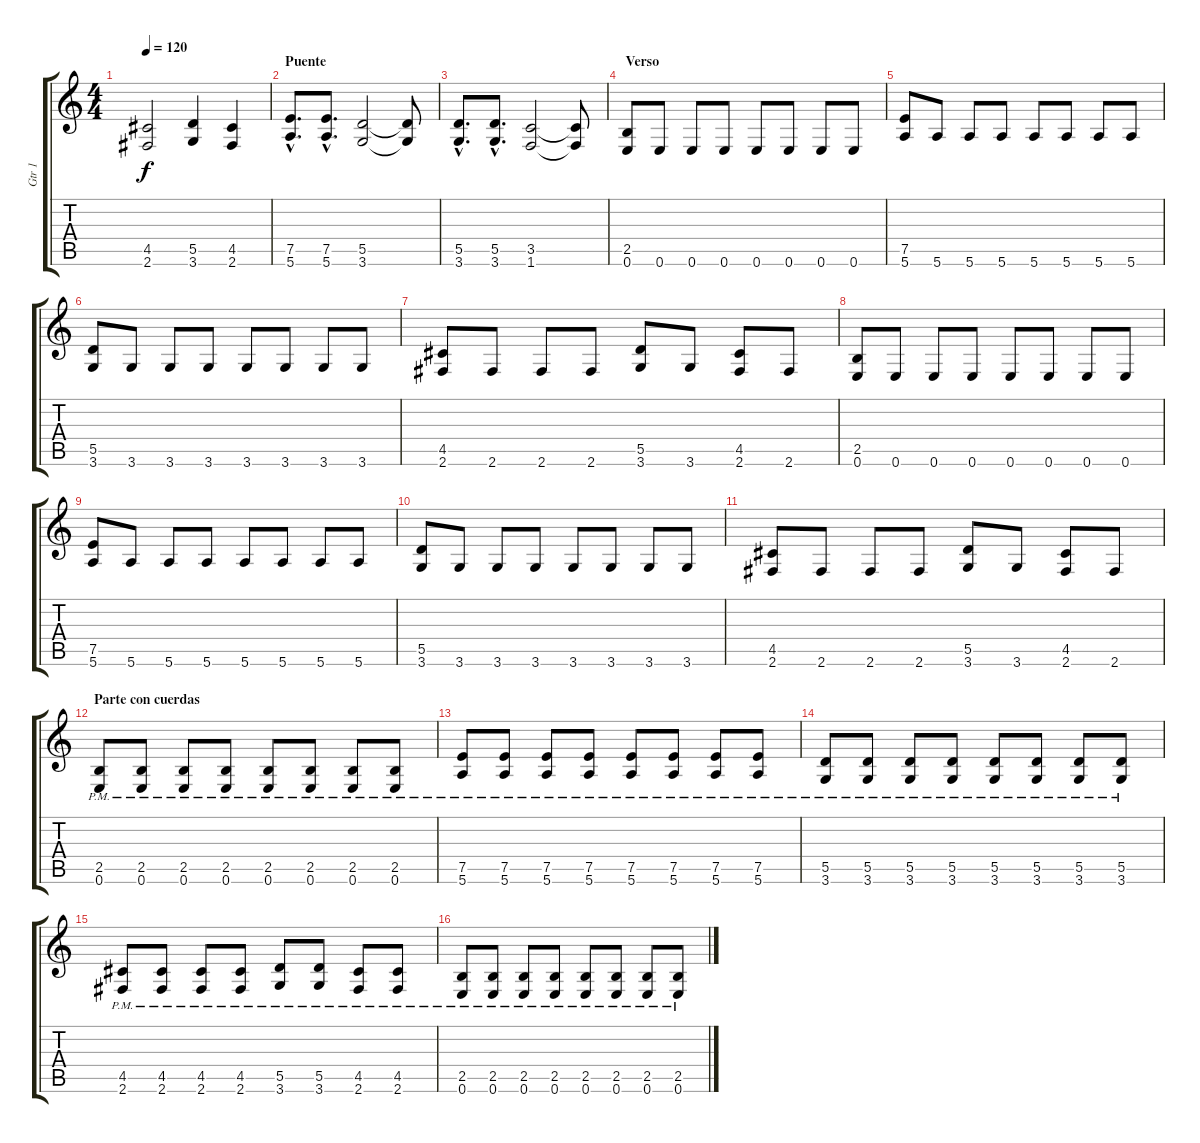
\track ("Gtr 1" "Gtr 1") {instrument distortionguitar}
\staff {score tabs}
\tuning (E4 B3 G3 D3 A2 E2) {hide}
\ts (4 4)
\tempo 120
\clef g2
\ks c
(4.5 2.6).2{dy f} (5.5 3.6).4 (4.5 2.6).4 |
\section ("" "Puente")
(7.5{hac} 5.6{hac}).8{d} (7.5{hac} 5.6{hac}).8{d} (5.5 3.6).2 (5.5{t} 3.6{t}).8 |
(5.5{hac} 3.6{hac}).8{d} (5.5{hac} 3.6{hac}).8{d} (3.5 1.6).2 (3.5{t} 1.6{t}).8 |
\section ("" " Verso")
(2.5 0.6).8 0.6.8 0.6.8 0.6.8 0.6.8 0.6.8 0.6.8 0.6.8 |
(7.5 5.6).8 5.6.8 5.6.8 5.6.8 5.6.8 5.6.8 5.6.8 5.6.8 |
(5.5 3.6).8 3.6.8 3.6.8 3.6.8 3.6.8 3.6.8 3.6.8 3.6.8 |
(4.5 2.6).8 2.6.8 2.6.8 2.6.8 (5.5 3.6).8 3.6.8 (4.5 2.6).8 2.6.8 |
(2.5 0.6).8 0.6.8 0.6.8 0.6.8 0.6.8 0.6.8 0.6.8 0.6.8 |
(7.5 5.6).8 5.6.8 5.6.8 5.6.8 5.6.8 5.6.8 5.6.8 5.6.8 |
(5.5 3.6).8 3.6.8 3.6.8 3.6.8 3.6.8 3.6.8 3.6.8 3.6.8 |
(4.5 2.6).8 2.6.8 2.6.8 2.6.8 (5.5 3.6).8 3.6.8 (4.5 2.6).8 2.6.8 |
\section ("" "Parte con cuerdas")
(2.5{pm} 0.6{pm}).8 (2.5{pm} 0.6{pm}).8 (2.5{pm} 0.6{pm}).8 (2.5{pm} 0.6{pm}).8 (2.5{pm} 0.6{pm}).8 (2.5{pm} 0.6{pm}).8 (2.5{pm} 0.6{pm}).8 (2.5{pm} 0.6{pm}).8 |
(7.5{pm} 5.6{pm}).8 (7.5{pm} 5.6{pm}).8 (7.5{pm} 5.6{pm}).8 (7.5{pm} 5.6{pm}).8 (7.5{pm} 5.6{pm}).8 (7.5{pm} 5.6{pm}).8 (7.5{pm} 5.6{pm}).8 (7.5{pm} 5.6{pm}).8 |
(5.5{pm} 3.6{pm}).8 (5.5{pm} 3.6{pm}).8 (5.5{pm} 3.6{pm}).8 (5.5{pm} 3.6{pm}).8 (5.5{pm} 3.6{pm}).8 (5.5{pm} 3.6{pm}).8 (5.5{pm} 3.6{pm}).8 (5.5{pm} 3.6{pm}).8 |
(4.5{pm} 2.6{pm}).8 (4.5{pm} 2.6{pm}).8 (4.5{pm} 2.6{pm}).8 (4.5{pm} 2.6{pm}).8 (5.5{pm} 3.6{pm}).8 (5.5{pm} 3.6{pm}).8 (4.5{pm} 2.6{pm}).8 (4.5 2.6{pm}).8 |
(2.5{pm} 0.6{pm}).8 (2.5{pm} 0.6{pm}).8 (2.5{pm} 0.6{pm}).8 (2.5{pm} 0.6{pm}).8 (2.5{pm} 0.6{pm}).8 (2.5{pm} 0.6{pm}).8 (2.5{pm} 0.6{pm}).8 (2.5{pm} 0.6{pm}).8
